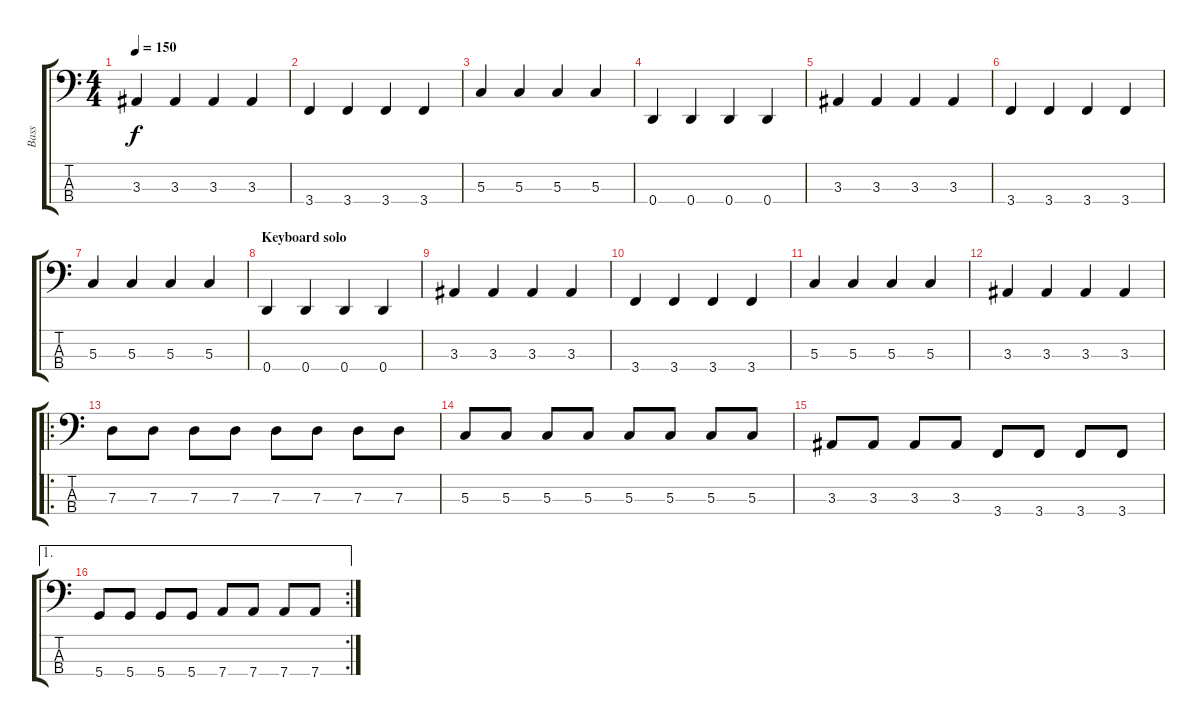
\track ("Bass" "Bass") {instrument electricbassfinger}
\staff {score tabs}
\tuning (F2 C2 G1 D1) {hide}
\ts (4 4)
\tempo 150
\clef f4
\ks c
3.3.4{dy f} 3.3.4 3.3.4 3.3.4 |
3.4.4 3.4.4 3.4.4 3.4.4 |
5.3.4 5.3.4 5.3.4 5.3.4 |
0.4.4 0.4.4 0.4.4 0.4.4 |
3.3.4 3.3.4 3.3.4 3.3.4 |
3.4.4 3.4.4 3.4.4 3.4.4 |
5.3.4 5.3.4 5.3.4 5.3.4 |
\section ("" "Keyboard solo")
0.4.4 0.4.4 0.4.4 0.4.4 |
3.3.4 3.3.4 3.3.4 3.3.4 |
3.4.4 3.4.4 3.4.4 3.4.4 |
5.3.4 5.3.4 5.3.4 5.3.4 |
3.3.4 3.3.4 3.3.4 3.3.4 |
\ro
7.3.8 7.3.8 7.3.8 7.3.8 7.3.8 7.3.8 7.3.8 7.3.8 |
5.3.8 5.3.8 5.3.8 5.3.8 5.3.8 5.3.8 5.3.8 5.3.8 |
3.3.8 3.3.8 3.3.8 3.3.8 3.4.8 3.4.8 3.4.8 3.4.8 |
\ae 1
\rc 2
5.4.8 5.4.8 5.4.8 5.4.8 7.4.8 7.4.8 7.4.8 7.4.8
